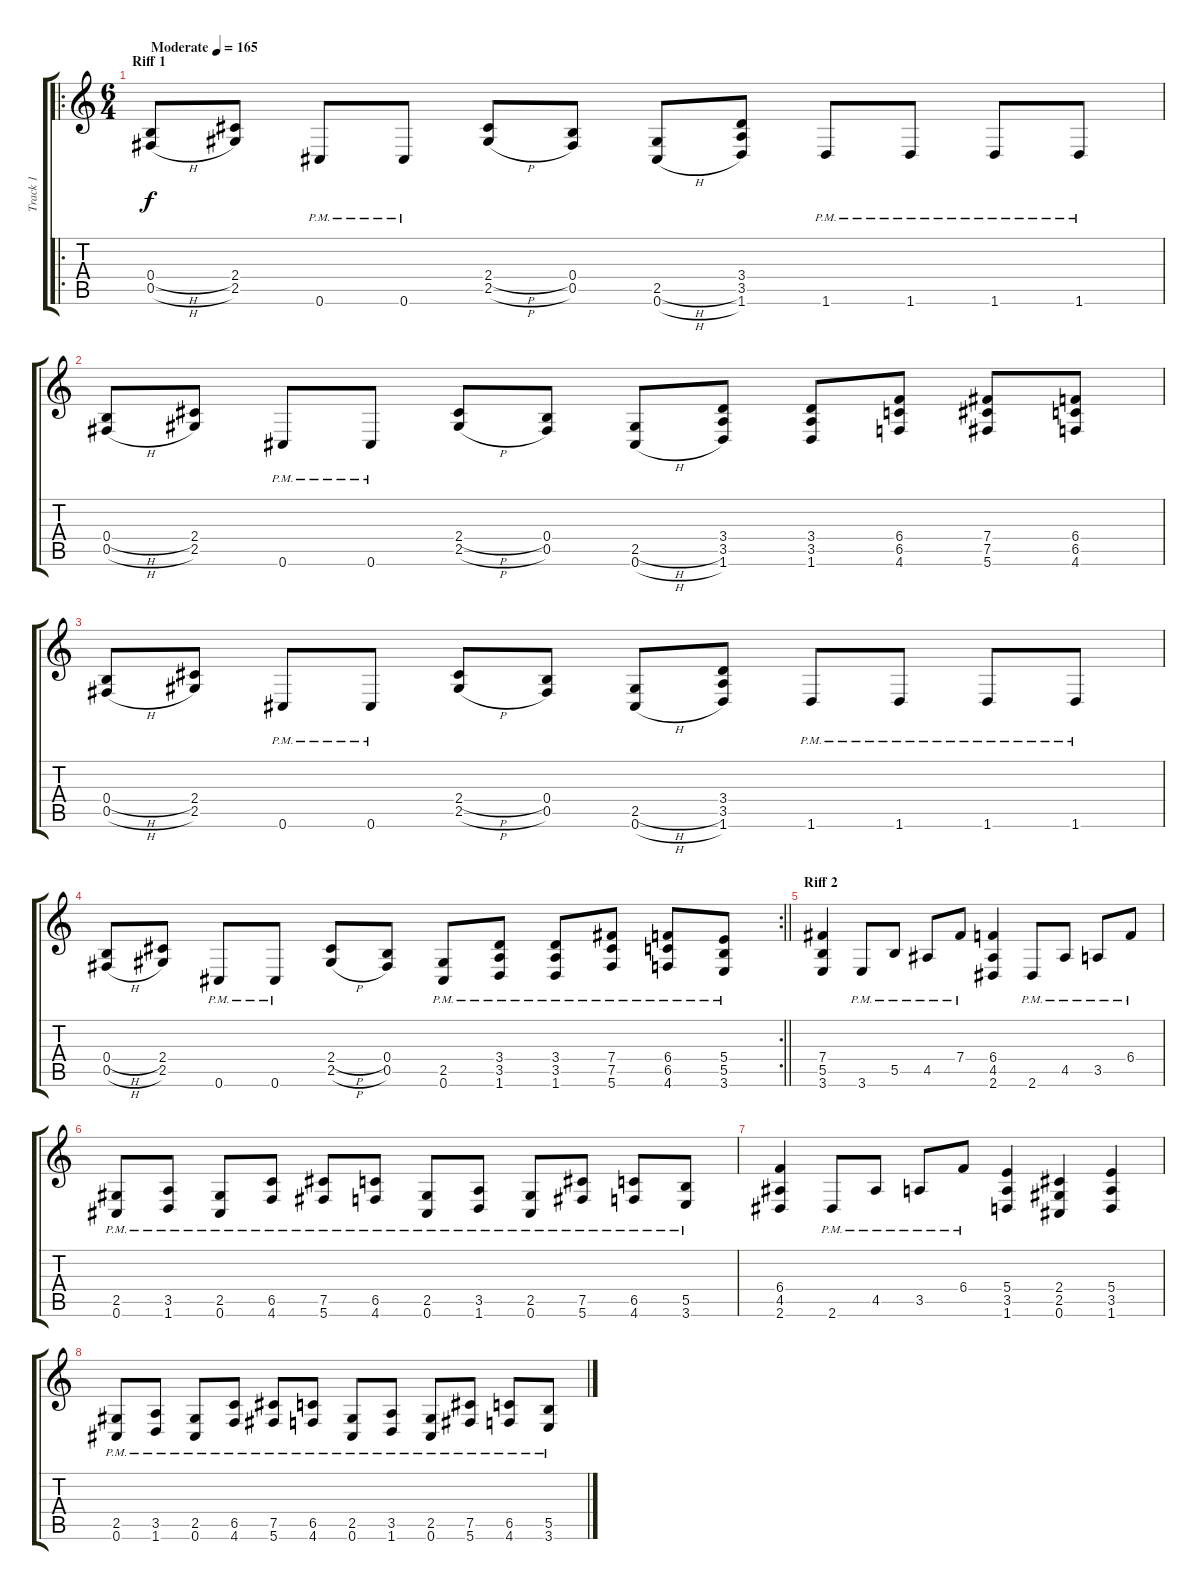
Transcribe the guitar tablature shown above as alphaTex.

\track ("Track 1" "Track 1") {instrument distortionguitar}
\staff {score tabs}
\tuning (Db4 Ab3 E3 B2 Gb2 Db2) {hide}
\ro
\ts (6 4)
\section ("" "Riff 1")
\tempo (165 "Moderate")
\clef g2
\ks c
(0.4{h} 0.5{h}).8{dy f instrument distortionguitar} (2.4 2.5).8 0.6{pm}.8 0.6{pm}.8 (2.4{h} 2.5{h}).8 (0.4 0.5).8 (2.5{h} 0.6{h}).8 (3.4 3.5 1.6).8 1.6{pm}.8 1.6{pm}.8 1.6{pm}.8 1.6{pm}.8 |
(0.4{h} 0.5{h}).8 (2.4 2.5).8 0.6{pm}.8 0.6{pm}.8 (2.4{h} 2.5{h}).8 (0.4 0.5).8 (2.5{h} 0.6{h}).8 (3.4 3.5 1.6).8 (3.4 3.5 1.6).8 (6.4 6.5 4.6).8 (7.4 7.5 5.6).8 (6.4 6.5 4.6).8 |
(0.4{h} 0.5{h}).8 (2.4 2.5).8 0.6{pm}.8 0.6{pm}.8 (2.4{h} 2.5{h}).8 (0.4 0.5).8 (2.5{h} 0.6{h}).8 (3.4 3.5 1.6).8 1.6{pm}.8 1.6{pm}.8 1.6{pm}.8 1.6{pm}.8 |
\rc 2
\barLineRight lightlight
(0.4{h} 0.5{h}).8 (2.4 2.5).8 0.6{pm}.8 0.6{pm}.8 (2.4{h} 2.5{h}).8 (0.4 0.5).8 (2.5{pm} 0.6{pm}).8 (3.4 3.5{pm} 1.6{pm}).8 (3.4 3.5{pm} 1.6{pm}).8 (7.4 7.5{pm} 5.6{pm}).8 (6.4 6.5{pm} 4.6{pm}).8 (5.4 5.5{pm} 3.6{pm}).8 |
\section ("" "Riff 2")
(7.4 5.5 3.6).4 3.6{pm}.8 5.5{pm}.8 4.5{pm}.8 7.4{pm}.8 (6.4 4.5 2.6).4 2.6{pm}.8 4.5{pm}.8 3.5{pm}.8 6.4{pm}.8 |
(2.5{pm} 0.6{pm}).8 (3.5{pm} 1.6{pm}).8 (2.5{pm} 0.6{pm}).8 (6.5{pm} 4.6{pm}).8 (7.5{pm} 5.6{pm}).8 (6.5{pm} 4.6{pm}).8 (2.5{pm} 0.6{pm}).8 (3.5{pm} 1.6{pm}).8 (2.5{pm} 0.6{pm}).8 (7.5{pm} 5.6{pm}).8 (6.5{pm} 4.6{pm}).8 (5.5{pm} 3.6{pm}).8 |
(6.4 4.5 2.6).4 2.6{pm}.8 4.5{pm}.8 3.5{pm}.8 6.4{pm}.8 (5.4 3.5 1.6).4 (2.4 2.5 0.6).4 (5.4 3.5 1.6).4 |
(2.5{pm} 0.6{pm}).8 (3.5{pm} 1.6{pm}).8 (2.5{pm} 0.6{pm}).8 (6.5{pm} 4.6{pm}).8 (7.5{pm} 5.6{pm}).8 (6.5{pm} 4.6{pm}).8 (2.5{pm} 0.6{pm}).8 (3.5{pm} 1.6{pm}).8 (2.5{pm} 0.6{pm}).8 (7.5{pm} 5.6{pm}).8 (6.5{pm} 4.6{pm}).8 (5.5{pm} 3.6{pm}).8
